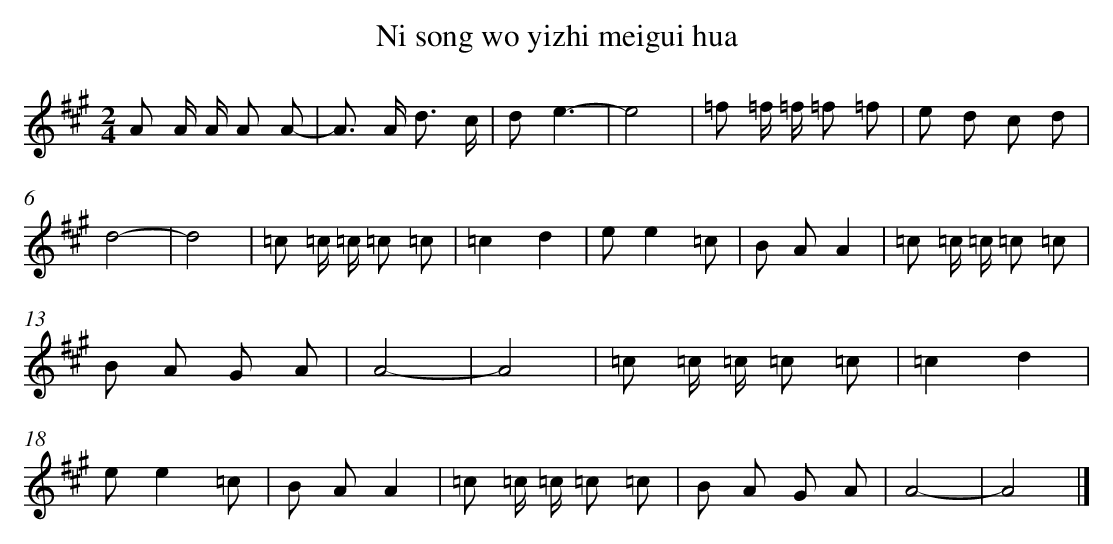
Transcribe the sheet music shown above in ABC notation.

X:1
T: Ni song wo yizhi meigui hua
L: 1/8
M: 2/4
K: A
A A/ A/ A A- [I:setbarnb 1]|
A> A d3/ c/ |
de3- |
e4 |
=f =f/ =f/ =f =f |
e d c d |
d4- |
d4 |
=c =c/ =c/ =c =c |
=c2d2 |
ee2=c |
B AA2 |
=c =c/ =c/ =c =c |
B A G A |
A4- |
A4 |
=c =c/ =c/ =c =c |
=c2d2 |
ee2=c |
B AA2 |
=c =c/ =c/ =c =c |
B A G A |
A4- |
A4 |]
